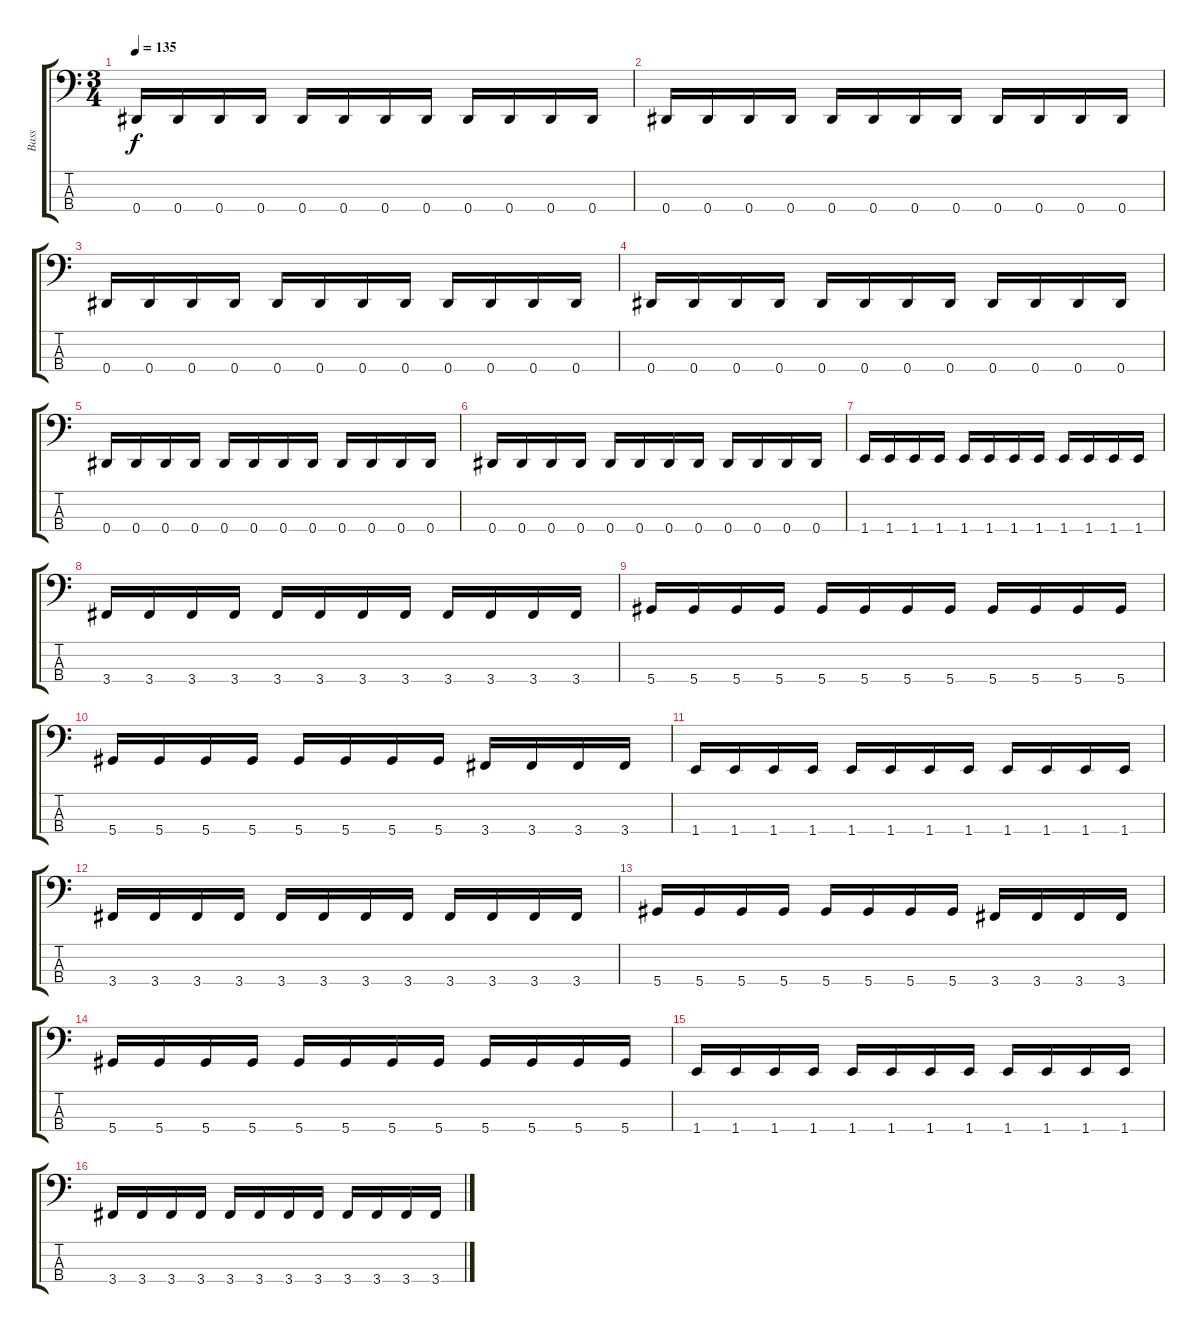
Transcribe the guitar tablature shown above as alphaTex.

\track ("Bass" "Bass") {instrument electricbassfinger}
\staff {score tabs}
\tuning (Gb2 Db2 Ab1 Eb1) {hide}
\ts (3 4)
\tempo 135
\clef f4
\ks c
0.4.16{dy f} 0.4.16 0.4.16 0.4.16 0.4.16 0.4.16 0.4.16 0.4.16 0.4.16 0.4.16 0.4.16 0.4.16 |
0.4.16 0.4.16 0.4.16 0.4.16 0.4.16 0.4.16 0.4.16 0.4.16 0.4.16 0.4.16 0.4.16 0.4.16 |
0.4.16 0.4.16 0.4.16 0.4.16 0.4.16 0.4.16 0.4.16 0.4.16 0.4.16 0.4.16 0.4.16 0.4.16 |
0.4.16 0.4.16 0.4.16 0.4.16 0.4.16 0.4.16 0.4.16 0.4.16 0.4.16 0.4.16 0.4.16 0.4.16 |
0.4.16 0.4.16 0.4.16 0.4.16 0.4.16 0.4.16 0.4.16 0.4.16 0.4.16 0.4.16 0.4.16 0.4.16 |
0.4.16 0.4.16 0.4.16 0.4.16 0.4.16 0.4.16 0.4.16 0.4.16 0.4.16 0.4.16 0.4.16 0.4.16 |
1.4.16 1.4.16 1.4.16 1.4.16 1.4.16 1.4.16 1.4.16 1.4.16 1.4.16 1.4.16 1.4.16 1.4.16 |
3.4.16 3.4.16 3.4.16 3.4.16 3.4.16 3.4.16 3.4.16 3.4.16 3.4.16 3.4.16 3.4.16 3.4.16 |
5.4.16 5.4.16 5.4.16 5.4.16 5.4.16 5.4.16 5.4.16 5.4.16 5.4.16 5.4.16 5.4.16 5.4.16 |
5.4.16 5.4.16 5.4.16 5.4.16 5.4.16 5.4.16 5.4.16 5.4.16 3.4.16 3.4.16 3.4.16 3.4.16 |
1.4.16 1.4.16 1.4.16 1.4.16 1.4.16 1.4.16 1.4.16 1.4.16 1.4.16 1.4.16 1.4.16 1.4.16 |
3.4.16 3.4.16 3.4.16 3.4.16 3.4.16 3.4.16 3.4.16 3.4.16 3.4.16 3.4.16 3.4.16 3.4.16 |
5.4.16 5.4.16 5.4.16 5.4.16 5.4.16 5.4.16 5.4.16 5.4.16 3.4.16 3.4.16 3.4.16 3.4.16 |
5.4.16 5.4.16 5.4.16 5.4.16 5.4.16 5.4.16 5.4.16 5.4.16 5.4.16 5.4.16 5.4.16 5.4.16 |
1.4.16 1.4.16 1.4.16 1.4.16 1.4.16 1.4.16 1.4.16 1.4.16 1.4.16 1.4.16 1.4.16 1.4.16 |
3.4.16 3.4.16 3.4.16 3.4.16 3.4.16 3.4.16 3.4.16 3.4.16 3.4.16 3.4.16 3.4.16 3.4.16
